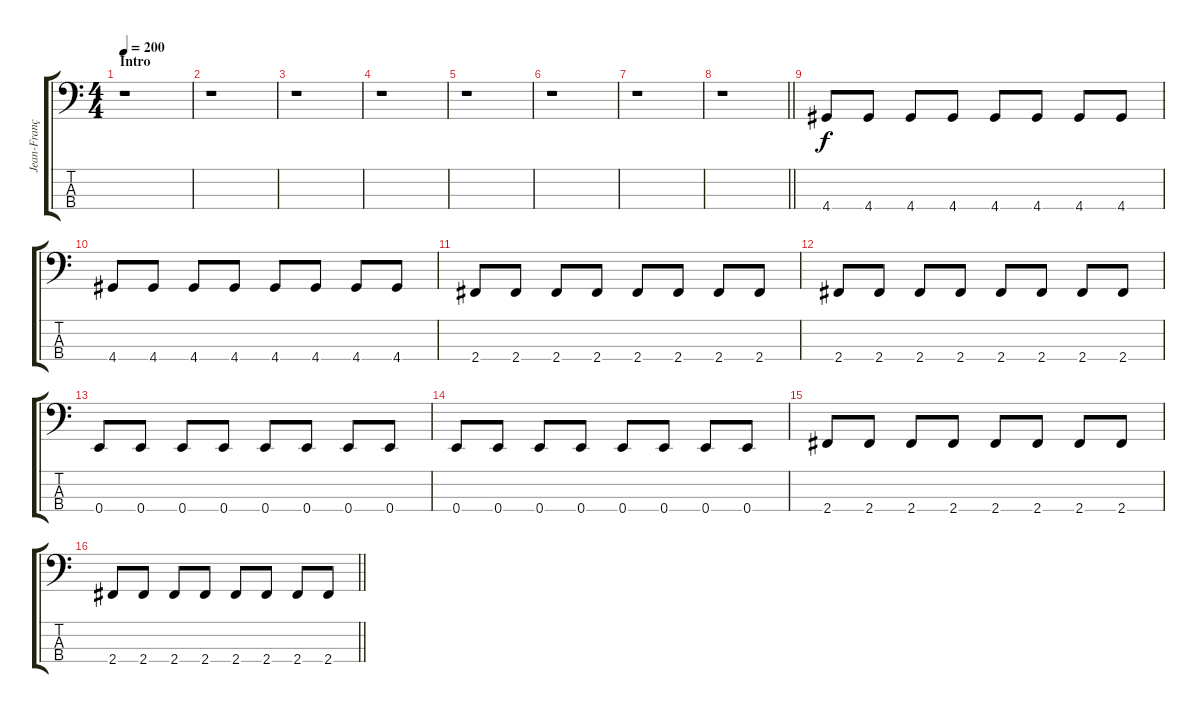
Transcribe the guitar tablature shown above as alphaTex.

\track ("Jean-François Paré" "Jean-Franç") {instrument electricbasspick}
\staff {score tabs}
\tuning (G2 D2 A1 E1) {hide}
\ts (4 4)
\section ("" "Intro")
\tempo 200
\tempo 190
\tempo 200
\clef f4
\ks c
r.1{dy f instrument electricbasspick} |
r.1 |
r.1 |
r.1 |
r.1 |
r.1 |
r.1 |
\barLineRight lightlight
r.1 |
4.4.8 4.4.8 4.4.8 4.4.8 4.4.8 4.4.8 4.4.8 4.4.8 |
4.4.8 4.4.8 4.4.8 4.4.8 4.4.8 4.4.8 4.4.8 4.4.8 |
2.4.8 2.4.8 2.4.8 2.4.8 2.4.8 2.4.8 2.4.8 2.4.8 |
2.4.8 2.4.8 2.4.8 2.4.8 2.4.8 2.4.8 2.4.8 2.4.8 |
0.4.8 0.4.8 0.4.8 0.4.8 0.4.8 0.4.8 0.4.8 0.4.8 |
0.4.8 0.4.8 0.4.8 0.4.8 0.4.8 0.4.8 0.4.8 0.4.8 |
2.4.8 2.4.8 2.4.8 2.4.8 2.4.8 2.4.8 2.4.8 2.4.8 |
\barLineRight lightlight
2.4.8 2.4.8 2.4.8 2.4.8 2.4.8 2.4.8 2.4.8 2.4.8
